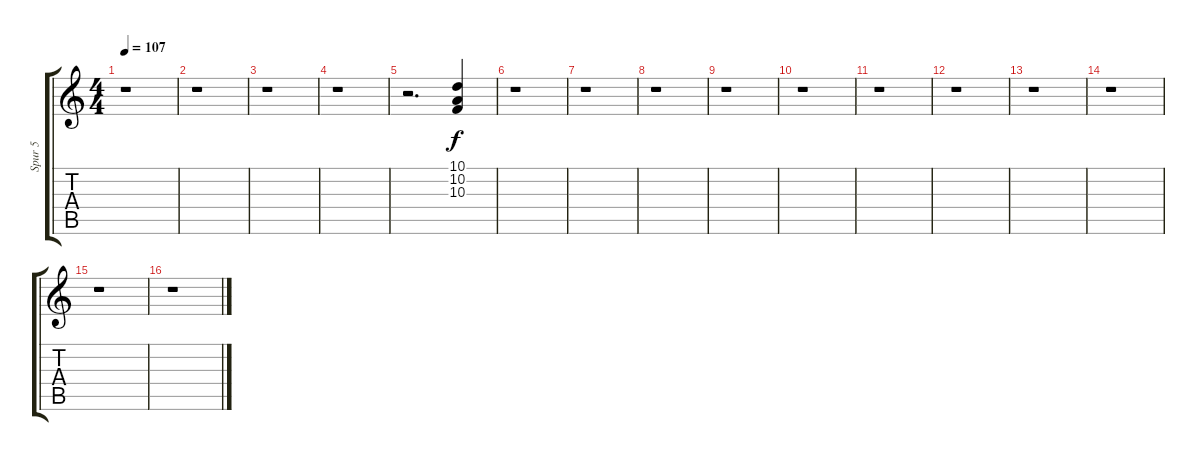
\track ("Spur 5" "Spur 5") {instrument acousticgrandpiano}
\staff {score tabs}
\tuning (E4 B3 G3 D3 A2 E2) {hide}
\ts (4 4)
\tempo 107
\clef g2
\ks c
r.1{dy f} |
r.1 |
r.1 |
r.1 |
r.2{d} (10.1 10.2 10.3).4{volume 13 balance 10 instrument stringensemble2} |
r.1 |
r.1 |
r.1 |
r.1 |
r.1 |
r.1 |
r.1 |
r.1 |
r.1 |
r.1 |
r.1
